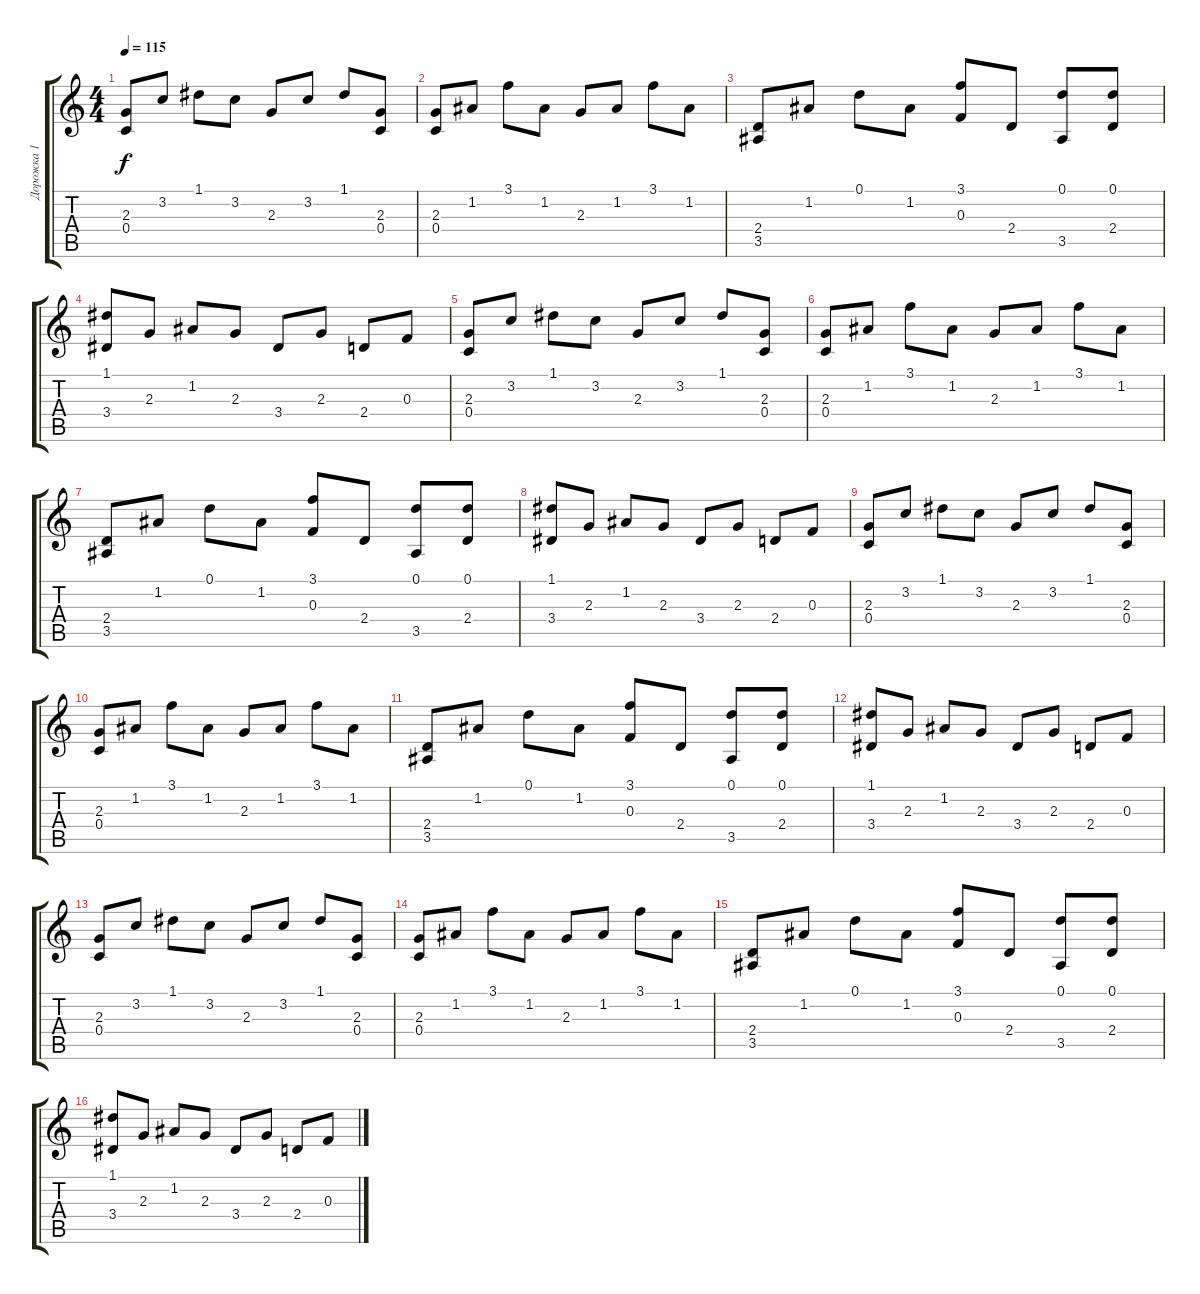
\track ("Дорожка 1" "Дорожка 1") {instrument acousticguitarnylon}
\staff {score tabs}
\tuning (D4 A3 F3 C3 G2 D2) {hide}
\ts (4 4)
\tempo 115
\clef g2
\ks c
(2.3 0.4).8{dy f volume 12} 3.2.8 1.1.8 3.2.8 2.3.8 3.2.8 1.1.8 (2.3 0.4).8 |
(2.3 0.4).8 1.2.8 3.1.8 1.2.8 2.3.8 1.2.8 3.1.8 1.2.8 |
(2.4 3.5).8 1.2.8 0.1.8 1.2.8 (3.1 0.3).8 2.4.8 (0.1 3.5).8 (0.1 2.4).8 |
(1.1 3.4).8 2.3.8 1.2.8 2.3.8 3.4.8 2.3.8 2.4.8 0.3.8 |
(2.3 0.4).8 3.2.8 1.1.8 3.2.8 2.3.8 3.2.8 1.1.8 (2.3 0.4).8 |
(2.3 0.4).8 1.2.8 3.1.8 1.2.8 2.3.8 1.2.8 3.1.8 1.2.8 |
(2.4 3.5).8 1.2.8 0.1.8 1.2.8 (3.1 0.3).8 2.4.8 (0.1 3.5).8 (0.1 2.4).8 |
(1.1 3.4).8 2.3.8 1.2.8 2.3.8 3.4.8 2.3.8 2.4.8 0.3.8 |
(2.3 0.4).8{volume 12} 3.2.8 1.1.8 3.2.8 2.3.8 3.2.8 1.1.8 (2.3 0.4).8 |
(2.3 0.4).8 1.2.8 3.1.8 1.2.8 2.3.8 1.2.8 3.1.8 1.2.8 |
(2.4 3.5).8 1.2.8 0.1.8 1.2.8 (3.1 0.3).8 2.4.8 (0.1 3.5).8 (0.1 2.4).8 |
(1.1 3.4).8 2.3.8 1.2.8 2.3.8 3.4.8 2.3.8 2.4.8 0.3.8 |
(2.3 0.4).8 3.2.8 1.1.8 3.2.8 2.3.8 3.2.8 1.1.8 (2.3 0.4).8 |
(2.3 0.4).8 1.2.8 3.1.8 1.2.8 2.3.8 1.2.8 3.1.8 1.2.8 |
(2.4 3.5).8 1.2.8 0.1.8 1.2.8 (3.1 0.3).8 2.4.8 (0.1 3.5).8 (0.1 2.4).8 |
(1.1 3.4).8 2.3.8 1.2.8 2.3.8 3.4.8 2.3.8 2.4.8 0.3.8
